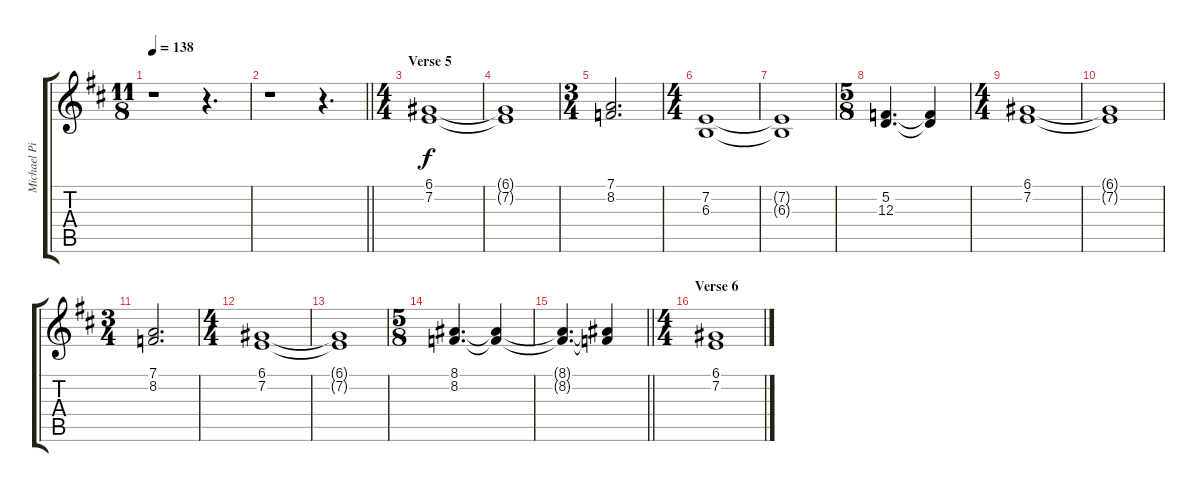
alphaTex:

\track ("Michael Pinnella (keyboard)" "Michael Pi") {instrument stringensemble1}
\staff {score tabs}
\tuning (D4 A3 F3 C3 G2 D2) {hide}
\ts (11 8)
\tempo 138
\clef g2
\ks bminor
r.1{dy f} r.4{d} |
\barLineRight lightlight
r.1 r.4{d} |
\ts (4 4)
\section ("" "Verse 5")
(6.1 7.2).1{volume 9 balance 5 instrument stringensemble1} |
(6.1{t} 7.2{t}).1 |
\ts (3 4)
(7.1 8.2).2{d} |
\ts (4 4)
(7.2 6.3).1 |
(7.2{t} 6.3{t}).1 |
\ts (5 8)
(5.2 12.3).4{d} (5.2{t} 12.3{t}).4 |
\ts (4 4)
(6.1 7.2).1 |
(6.1{t} 7.2{t}).1 |
\ts (3 4)
(7.1 8.2).2{d} |
\ts (4 4)
(6.1 7.2).1 |
(6.1{t} 7.2{t}).1 |
\ts (5 8)
(8.1 8.2).4{d} (8.1{t} 8.2{t}).4 |
\barLineRight lightlight
(8.1{t} 8.2{t}).4{d} (8.1{t} 8.2{t}).4 |
\ts (4 4)
\section ("" "Verse 6")
(6.1 7.2).1
